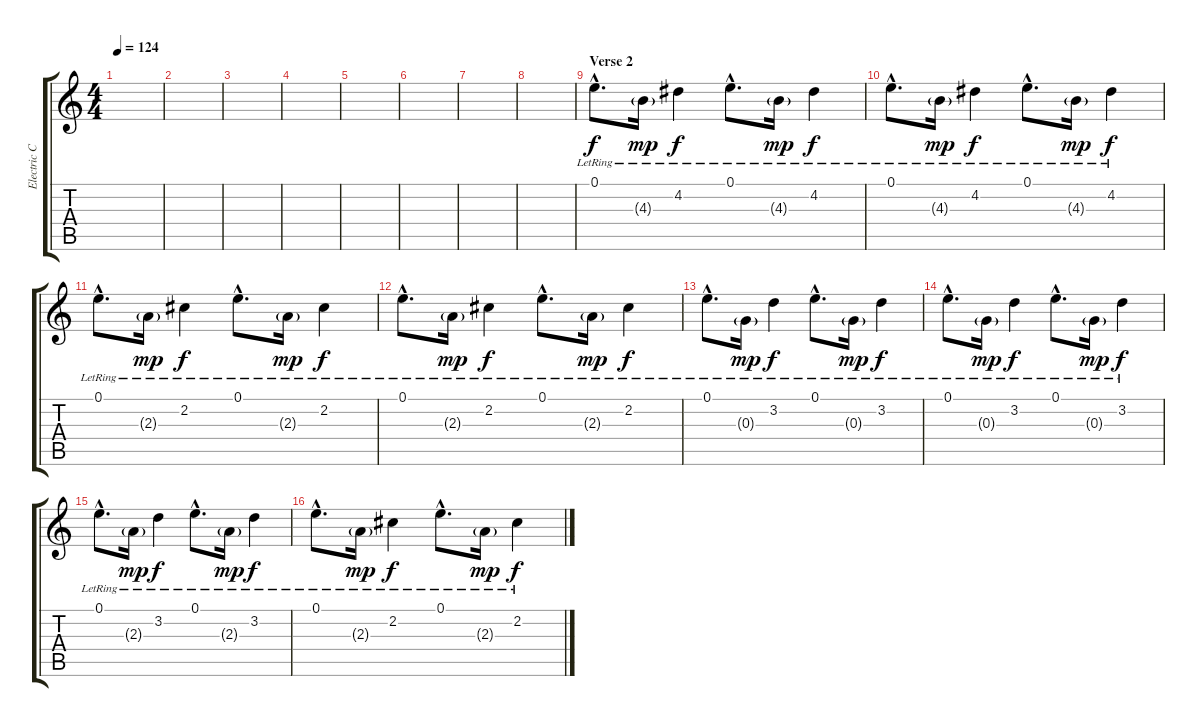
\track ("Electric Clean" "Electric C") {instrument electricguitarclean}
\staff {score tabs}
\tuning (E4 B3 G3 D3 A2 E2) {hide}
\ts (4 4)
\tempo 124
\clef g2
\ks c
|
|
|
|
|
|
|
|
\section ("" "Verse 2")
0.1{hac lr}.8{d} 4.3{g lr}.16{dy mp} 4.2{lr}.4{dy f} 0.1{hac lr}.8{d} 4.3{g lr}.16{dy mp} 4.2{lr}.4{dy f} |
0.1{hac lr}.8{d} 4.3{g lr}.16{dy mp} 4.2{lr}.4{dy f} 0.1{hac lr}.8{d} 4.3{g lr}.16{dy mp} 4.2{lr}.4{dy f} |
0.1{hac lr}.8{d} 2.3{g lr}.16{dy mp} 2.2{lr}.4{dy f} 0.1{hac lr}.8{d} 2.3{g lr}.16{dy mp} 2.2{lr}.4{dy f} |
0.1{hac lr}.8{d} 2.3{g lr}.16{dy mp} 2.2{lr}.4{dy f} 0.1{hac lr}.8{d} 2.3{g lr}.16{dy mp} 2.2{lr}.4{dy f} |
0.1{hac lr}.8{d} 0.3{g lr}.16{dy mp} 3.2{lr}.4{dy f} 0.1{hac lr}.8{d} 0.3{g lr}.16{dy mp} 3.2{lr}.4{dy f} |
0.1{hac lr}.8{d} 0.3{g lr}.16{dy mp} 3.2{lr}.4{dy f} 0.1{hac lr}.8{d} 0.3{g lr}.16{dy mp} 3.2{lr}.4{dy f} |
0.1{hac lr}.8{d} 2.3{g lr}.16{dy mp} 3.2{lr}.4{dy f} 0.1{hac lr}.8{d} 2.3{g lr}.16{dy mp} 3.2{lr}.4{dy f} |
0.1{hac lr}.8{d} 2.3{g lr}.16{dy mp} 2.2{lr}.4{dy f} 0.1{hac lr}.8{d} 2.3{g lr}.16{dy mp} 2.2{lr}.4{dy f}
